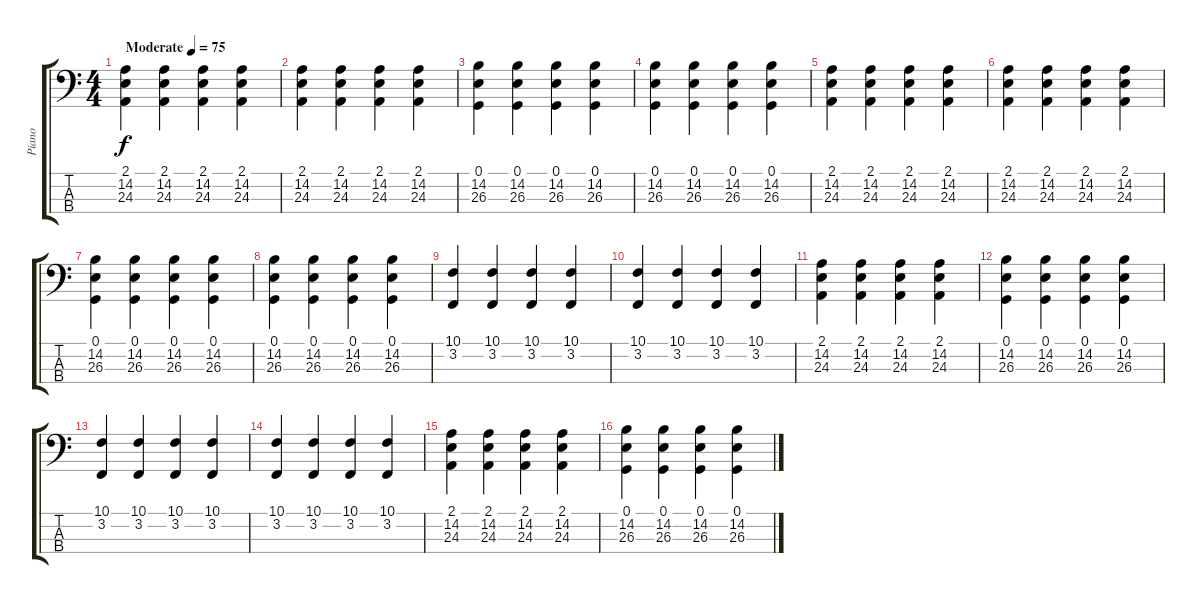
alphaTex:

\track ("Piano" "Piano") {instrument acousticgrandpiano}
\staff {score tabs}
\tuning (G2 D2 A1 E1) {hide}
\ts (4 4)
\tempo (75 "Moderate")
\clef f4
\ks c
(2.1 14.2 24.3).4{dy f instrument acousticgrandpiano} (2.1 14.2 24.3).4 (2.1 14.2 24.3).4 (2.1 14.2 24.3).4 |
(2.1 14.2 24.3).4 (2.1 14.2 24.3).4 (2.1 14.2 24.3).4 (2.1 14.2 24.3).4 |
(0.1 14.2 26.3).4 (0.1 14.2 26.3).4 (0.1 14.2 26.3).4 (0.1 14.2 26.3).4 |
(0.1 14.2 26.3).4 (0.1 14.2 26.3).4 (0.1 14.2 26.3).4 (0.1 14.2 26.3).4 |
(2.1 14.2 24.3).4 (2.1 14.2 24.3).4 (2.1 14.2 24.3).4 (2.1 14.2 24.3).4 |
(2.1 14.2 24.3).4 (2.1 14.2 24.3).4 (2.1 14.2 24.3).4 (2.1 14.2 24.3).4 |
(0.1 14.2 26.3).4 (0.1 14.2 26.3).4 (0.1 14.2 26.3).4 (0.1 14.2 26.3).4 |
(0.1 14.2 26.3).4 (0.1 14.2 26.3).4 (0.1 14.2 26.3).4 (0.1 14.2 26.3).4 |
(10.1 3.2).4 (10.1 3.2).4 (10.1 3.2).4 (10.1 3.2).4 |
(10.1 3.2).4 (10.1 3.2).4 (10.1 3.2).4 (10.1 3.2).4 |
(2.1 14.2 24.3).4 (2.1 14.2 24.3).4 (2.1 14.2 24.3).4 (2.1 14.2 24.3).4 |
(0.1 14.2 26.3).4 (0.1 14.2 26.3).4 (0.1 14.2 26.3).4 (0.1 14.2 26.3).4 |
(10.1 3.2).4 (10.1 3.2).4 (10.1 3.2).4 (10.1 3.2).4 |
(10.1 3.2).4 (10.1 3.2).4 (10.1 3.2).4 (10.1 3.2).4 |
(2.1 14.2 24.3).4 (2.1 14.2 24.3).4 (2.1 14.2 24.3).4 (2.1 14.2 24.3).4 |
(0.1 14.2 26.3).4 (0.1 14.2 26.3).4 (0.1 14.2 26.3).4 (0.1 14.2 26.3).4
